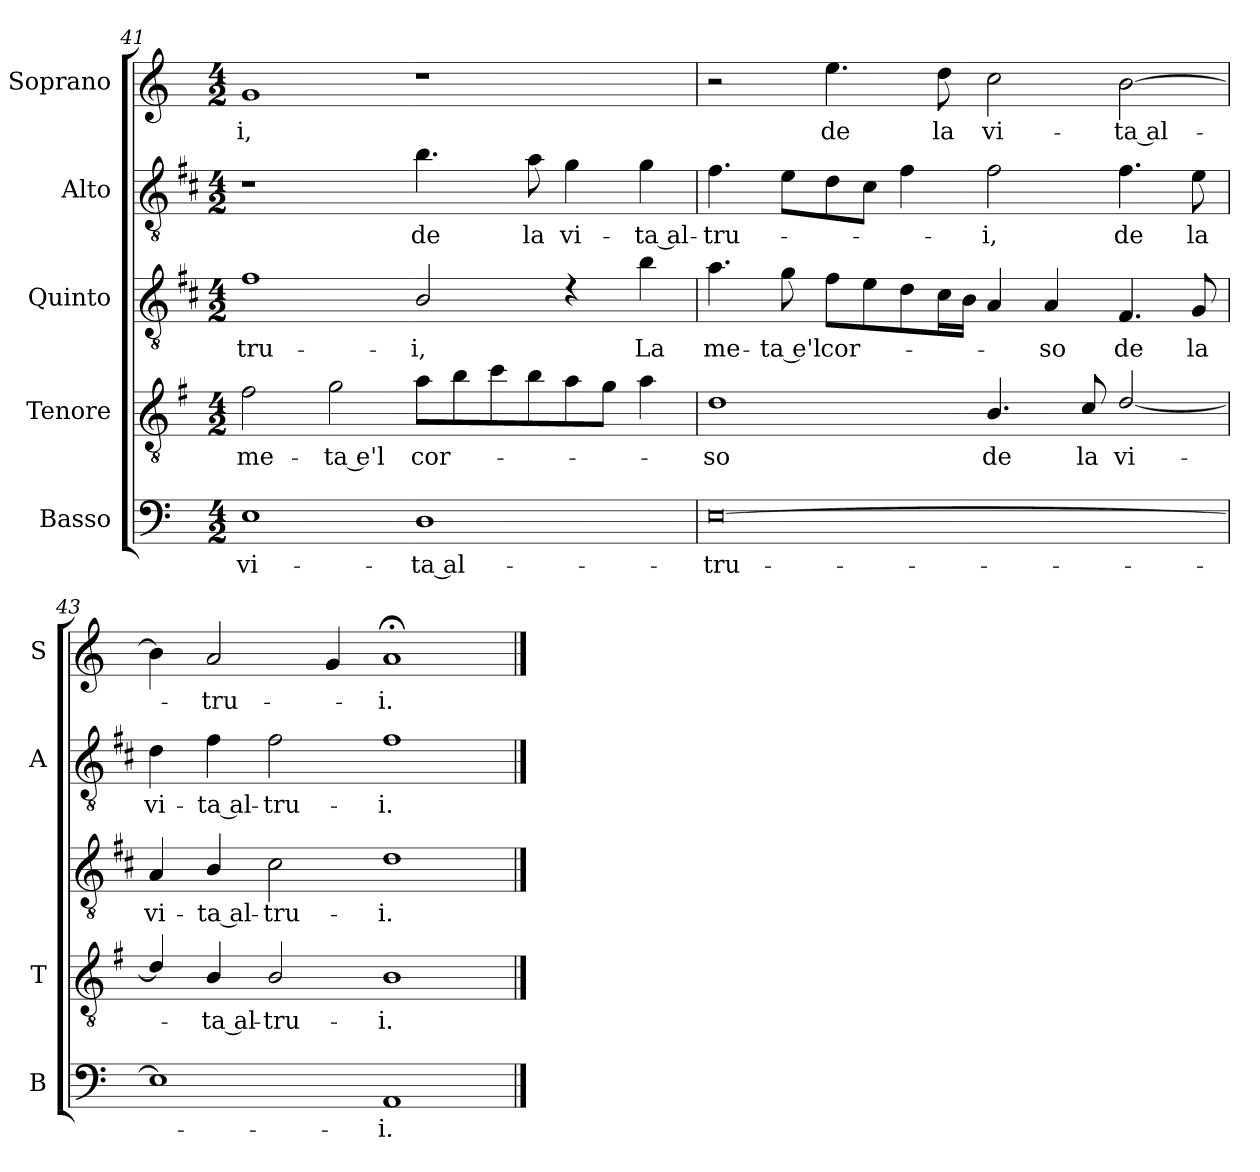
**kern	**text	**kern	**text	**kern	**text	**kern	**text	**kern	**text
*part5	*part5	*part4	*part4	*part3	*part3	*part2	*part2	*part1	*part1
*staff5	*staff5	*staff4	*staff4	*staff3	*staff3	*staff2	*staff2	*staff1	*staff1
*I"Basso	*	*I"Tenore	*	*I"Quinto	*	*I"Alto	*	*I"Soprano	*
*I'B	*	*I'T	*	*	*	*I'A	*	*I'S	*
*clefF4	*	*clefGv2	*	*clefGv2	*	*clefGv2	*	*clefG2	*
*	*	*ITrd4c7	*	*ITrd1c2	*	*ITrd1c2	*	*	*
*k[]	*	*k[]	*	*k[]	*	*k[]	*	*k[]	*
*C:	*	*C:	*	*C:	*	*C:	*	*C:	*
*M4/2	*	*M4/2	*	*M4/2	*	*M4/2	*	*M4/2	*
=41	=41	=41	=41	=41	=41	=41	=41	=41	=41
!	!LO:LY:b	!	!LO:LY:b	!	!LO:LY:b	!	!	!	!LO:LY:b
1E	vi-	2B\	me-	1e	-tru-	1r	.	1g	-i,
!	!	!	!LO:LY:b	!	!	!	!	!	!
.	.	2c\	-ta e'l	.	.	.	.	.	.
!	!LO:LY:b	!	!LO:LY:b	!	!LO:LY:b	!	!LO:LY:b	!	!
1D	-ta al-	8d\L	cor-	2A/	-i,	4.a\	de	1r	.
.	.	8e\	.	.	.	.	.	.	.
.	.	8f\	.	.	.	.	.	.	.
!	!	!	!	!	!	!	!LO:LY:b	!	!
.	.	8e\	.	.	.	8g\	la	.	.
!	!	!	!	!	!	!	!LO:LY:b	!	!
.	.	8d\	.	4rc	.	4f\	vi-	.	.
.	.	8c\J	.	.	.	.	.	.	.
!	!	!	!	!	!LO:LY:b	!	!LO:LY:b	!	!
.	.	4d\	.	4a\	La	4f\	-ta al-	.	.
=42	=42	=42	=42	=42	=42	=42	=42	=42	=42
!	!LO:LY:b	!	!LO:LY:b	!	!LO:LY:b	!	!LO:LY:b	!	!
[0E	-tru-	1G	-so	4.g\	me-	4.e\	-tru-	2r	.
!	!	!	!	!	!LO:LY:b	!	!	!	!
.	.	.	.	8f\	-ta e'l	8d\L	.	.	.
!	!	!	!	!	!LO:LY:b	!	!	!	!LO:LY:b
.	.	.	.	8e\L	cor-	8c\	.	4.ee\	de
.	.	.	.	8d\	.	8B\J	.	.	.
.	.	.	.	8c\	.	4e\	.	.	.
!	!	!	!	!	!	!	!	!	!LO:LY:b
.	.	.	.	16B\L	.	.	.	8dd\	la
.	.	.	.	16A\JJ	.	.	.	.	.
!	!	!	!LO:LY:b	!	!	!	!LO:LY:b	!	!LO:LY:b
.	.	4.E/	de	4G/	.	2e\	-i,	2cc\	vi-
!	!	!	!	!	!LO:LY:b	!	!	!	!
.	.	.	.	4G/	-so	.	.	.	.
!	!	!	!LO:LY:b	!	!	!	!	!	!
.	.	8F/	la	.	.	.	.	.	.
!	!	!	!LO:LY:b	!	!LO:LY:b	!	!LO:LY:b	!	!LO:LY:b
.	.	[2G/	vi-	4.E/	de	4.e\	de	[2b\	-ta al-
!	!	!	!	!	!LO:LY:b	!	!LO:LY:b	!	!
.	.	.	.	8F/	la	8d\	la	.	.
=43	=43	=43	=43	=43	=43	=43	=43	=43	=43
!	!	!	!	!	!LO:LY:b	!	!LO:LY:b	!	!
1E]	.	4G/]	.	4G/	vi-	4c\	vi-	4b\]	.
!	!	!	!LO:LY:b	!	!LO:LY:b	!	!LO:LY:b	!	!LO:LY:b
.	.	4E/	-ta al-	4A/	-ta al-	4e\	-ta al-	2a/	-tru-
!	!	!	!LO:LY:b	!	!LO:LY:b	!	!LO:LY:b	!	!
.	.	2E/	-tru-	2B\	-tru-	2e\	-tru-	.	.
.	.	.	.	.	.	.	.	4g/	.
!	!LO:LY:b	!	!LO:LY:b	!	!LO:LY:b	!	!LO:LY:b	!	!LO:LY:b
1AA	-i.	1E	-i.	1c	-i.	1e	-i.	1a;<	-i.
==	==	==	==	==	==	==	==	==	==
*-	*-	*-	*-	*-	*-	*-	*-	*-	*-
